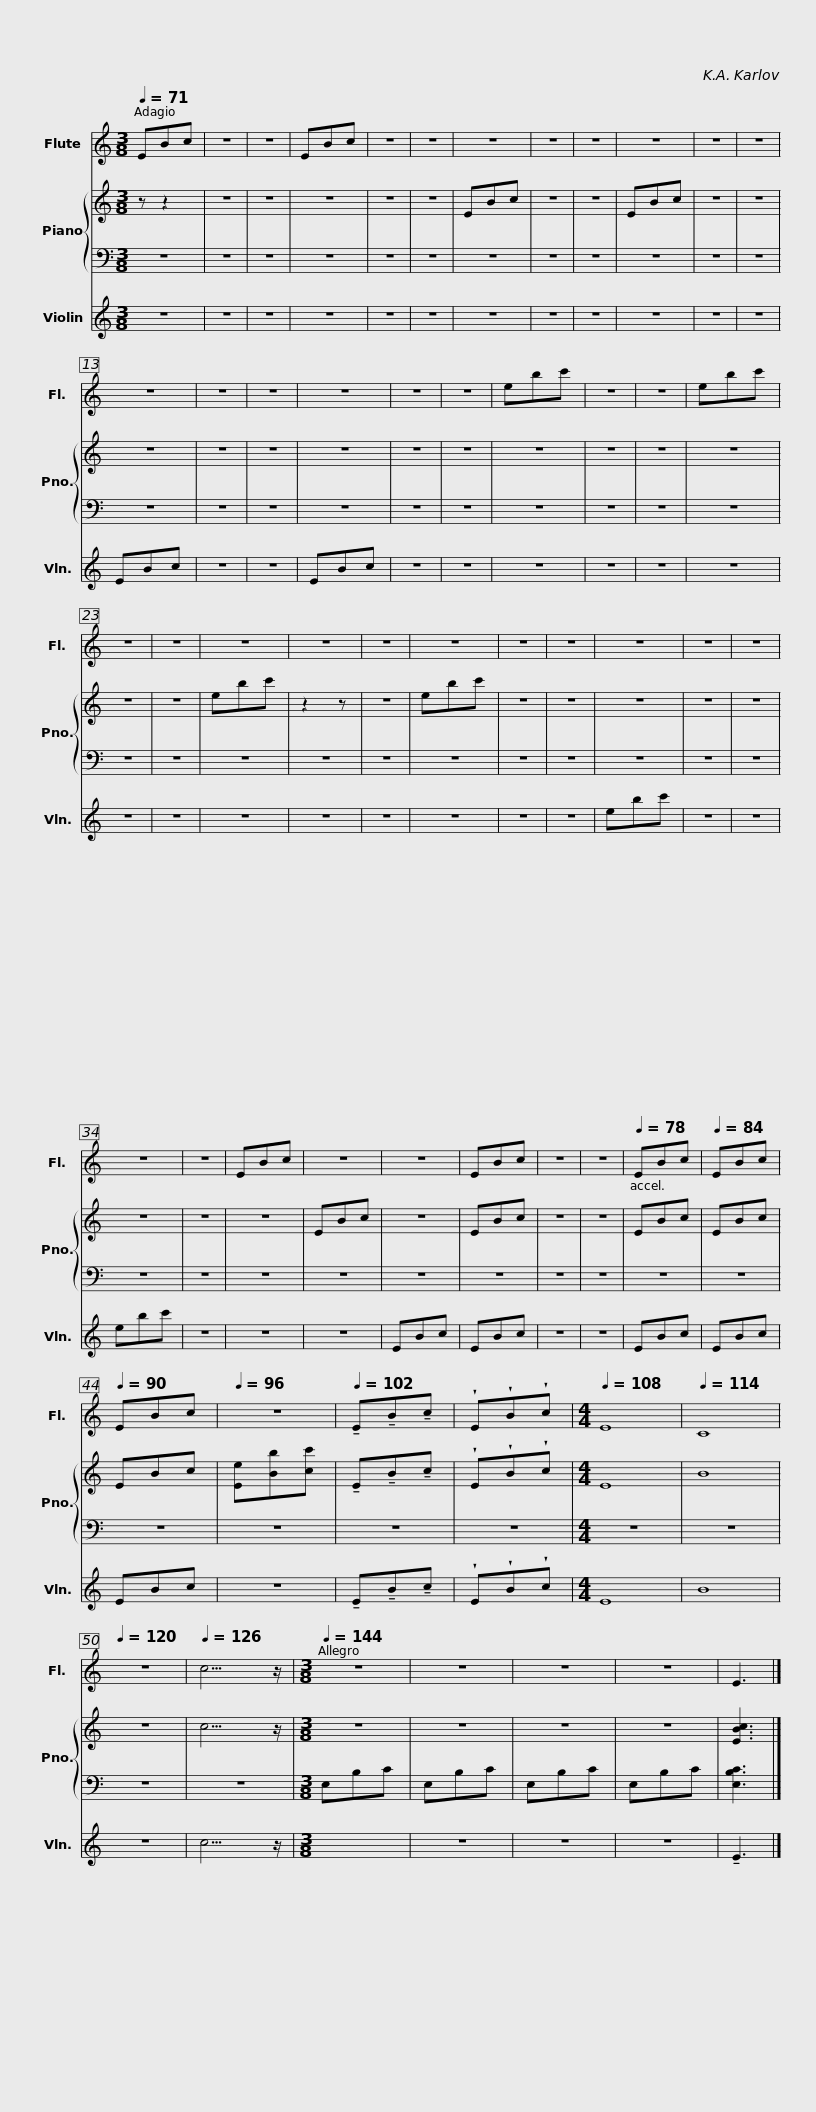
X:1
%%score 1 { 2 | 3 } 4
L:1/8
Q:1/4=71
M:3/8
I:linebreak $
K:C
V:1 treble
V:2 treble
V:3 bass
V:4 treble
V:1
 EBc | z3 | z3 | EBc | z3 | %5
 z3 | z3 | z3 | z3 | z3 | %10
 z3 | z3 | z3 | z3 | z3 | %15
 z3 |$ z3 | z3 | ebc' | z3 | %20
 z3 | ebc' | z3 | z3 | z3 | %25
 z3 | z3 | z3 | z3 | z3 | %30
 z3 | z3 |$ z3 | z3 | z3 | %35
 EBc | z3 | z3 | EBc | z3 | %40
 z3 |[Q:1/4=78] EBc |[Q:1/4=84] EBc |[Q:1/4=90] EBc |[Q:1/4=96] z3 | %45
[Q:1/4=102] !tenuto!E!tenuto!B!tenuto!c |$ !wedge!E!wedge!B!wedge!c |[M:4/4][Q:1/4=108] E8 |[Q:1/4=114] C8 |[Q:1/4=120] z8 | %50
[Q:1/4=126] c15/2 z/ |[M:3/8][Q:1/4=144] z3 | z3 | z3 | z3 | %55
 E3 |] %56
V:2
 z z2 | z3 | z3 | z3 | z3 | %5
 z3 | EBc | z3 | z3 | EBc | %10
 z3 | z3 | z3 | z3 | z3 | %15
 z3 |$ z3 | z3 | z3 | z3 | %20
 z3 | z3 | z3 | z3 | ebc' | %25
 z2 z | z3 | ebc' | z3 | z3 | %30
 z3 | z3 |$ z3 | z3 | z3 | %35
 z3 | EBc | z3 | EBc | z3 | %40
 z3 | EBc | EBc | EBc | [Ee][Bb][cc'] | %45
 !tenuto!E!tenuto!B!tenuto!c |$ !wedge!E!wedge!B!wedge!c |[M:4/4] E8 | B8 | z8 | %50
 c15/2 z/ |[M:3/8] z3 | z3 | z3 | z3 | %55
 [EBc]3 |] %56
V:3
 z3 | z3 | z3 | z3 | z3 | %5
 z3 | z3 | z3 | z3 | z3 | %10
 z3 | z3 | z3 | z3 | z3 | %15
 z3 |$ z3 | z3 | z3 | z3 | %20
 z3 | z3 | z3 | z3 | z3 | %25
 z3 | z3 | z3 | z3 | z3 | %30
 z3 | z3 |$ z3 | z3 | z3 | %35
 z3 | z3 | z3 | z3 | z3 | %40
 z3 | z3 | z3 | z3 | z3 | %45
 z3 |$ z3 |[M:4/4] z8 | z8 | z8 | %50
 z8 |[M:3/8] E,B,C | E,B,C | E,B,C | E,B,C | %55
 [E,B,C]3 |] %56
V:4
 z3 | z3 | z3 | z3 | z3 | %5
 z3 | z3 | z3 | z3 | z3 | %10
 z3 | z3 | EBc | z3 | z3 | %15
 EBc |$ z3 | z3 | z3 | z3 | %20
 z3 | z3 | z3 | z3 | z3 | %25
 z3 | z3 | z3 | z3 | z3 | %30
 ebc' | z3 |$ z3 | ebc' | z3 | %35
 z3 | z3 | EBc | EBc | z3 | %40
 z3 | EBc | EBc | EBc | z3 | %45
 !tenuto!E!tenuto!B!tenuto!c |$ !wedge!E!wedge!B!wedge!c |[M:4/4] E8 | B8 | z8 | %50
 c15/2 z/ |[M:3/8] x3 | z3 | z3 | z3 | %55
 !tenuto!E3 |] %56
